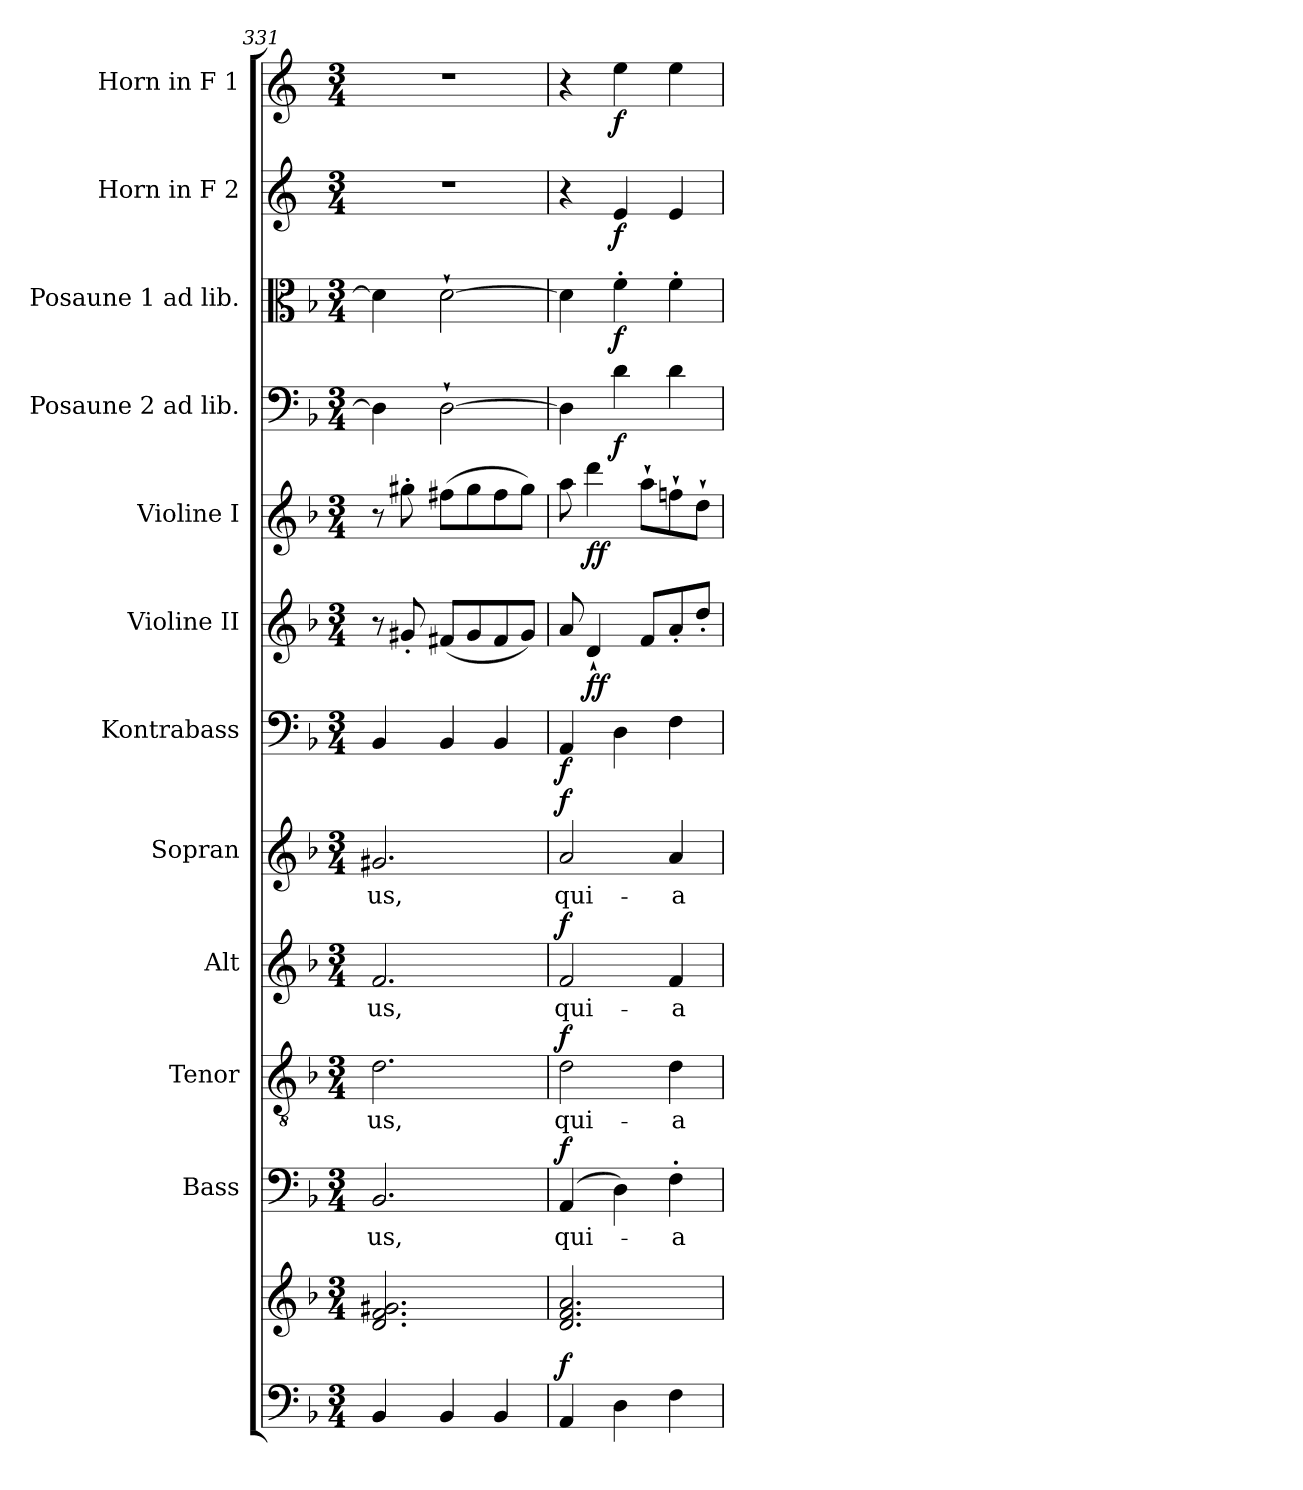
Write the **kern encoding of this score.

**kern	**kern	**dynam	**kern	**text	**dynam	**kern	**text	**dynam	**kern	**text	**dynam	**kern	**text	**dynam	**kern	**dynam	**kern	**dynam	**kern	**dynam	**kern	**dynam	**kern	**dynam	**kern	**dynam	**kern	**dynam
*part12	*part12	*part12	*part11	*part11	*part11	*part10	*part10	*part10	*part9	*part9	*part9	*part8	*part8	*part8	*part7	*part7	*part6	*part6	*part5	*part5	*part4	*part4	*part3	*part3	*part2	*part2	*part1	*part1
*staff13	*staff12	*staff12/13	*staff11	*staff11	*staff11	*staff10	*staff10	*staff10	*staff9	*staff9	*staff9	*staff8	*staff8	*staff8	*staff7	*staff7	*staff6	*staff6	*staff5	*staff5	*staff4	*staff4	*staff3	*staff3	*staff2	*staff2	*staff1	*staff1
*	*	*	*I"Bass	*	*	*I"Tenor	*	*	*I"Alt	*	*	*I"Sopran	*	*	*I"Kontrabass	*	*I"Violine II	*	*I"Violine I	*	*I"Posaune 2 ad lib.	*	*I"Posaune 1 ad lib.	*	*I"Horn in F 2	*	*I"Horn in F 1	*
*	*	*	*I'B.	*	*	*I'T.	*	*	*I'A.	*	*	*I'S.	*	*	*I'Kb.	*	*I'Vl. II	*	*I'Vl. I	*	*I'Pos. 2	*	*I'Pos. 1	*	*I'Hrn. F 2	*	*I'Hrn. F 1	*
!!LO:PB:g=z
*clefF4	*clefG2	*	*clefF4	*	*	*clefGv2	*	*	*clefG2	*	*	*clefG2	*	*	*clefF4	*	*clefG2	*	*clefG2	*	*clefF4	*	*clefC3	*	*clefG2	*	*clefG2	*
*	*	*	*	*	*	*	*	*	*	*	*	*	*	*	*ITrd7c12	*	*	*	*	*	*	*	*	*	*ITrd4c7	*	*ITrd4c7	*
*k[b-]	*k[b-]	*	*k[b-]	*	*	*k[b-]	*	*	*k[b-]	*	*	*k[b-]	*	*	*k[b-]	*	*k[b-]	*	*k[b-]	*	*k[b-]	*	*k[b-]	*	*k[b-]	*	*k[b-]	*
*F:	*F:	*	*F:	*	*	*F:	*	*	*F:	*	*	*F:	*	*	*F:	*	*F:	*	*F:	*	*F:	*	*F:	*	*F:	*	*F:	*
*M3/4	*M3/4	*	*M3/4	*	*	*M3/4	*	*	*M3/4	*	*	*M3/4	*	*	*M3/4	*	*M3/4	*	*M3/4	*	*M3/4	*	*M3/4	*	*M3/4	*	*M3/4	*
=331	=331	=331	=331	=331	=331	=331	=331	=331	=331	=331	=331	=331	=331	=331	=331	=331	=331	=331	=331	=331	=331	=331	=331	=331	=331	=331	=331	=331
!	!	!	!	!LO:LY:b	!	!	!LO:LY:b	!	!	!LO:LY:b	!	!	!LO:LY:b	!	!	!	!	!	!	!	!	!	!	!	!	!	!	!
4BB-/	2.d/ 2.f/ 2.g#X/	.	2.BB-/	-us,	.	2.d\	-us,	.	2.f/	-us,	.	2.g#X/	-us,	.	4BBB-/	.	8r	.	8r	.	4D\]	.	4d\]	.	2.r	.	2.r	.
.	.	.	.	.	.	.	.	.	.	.	.	.	.	.	.	.	8g#X'</	.	8gg#X'>\	.	.	.	.	.	.	.	.	.
!	!	!	!	!	!	!	!	!	!	!	!	!	!	!	!	!	!	!	!	!	!	!LO:DY:b	!	!LO:DY:b	!	!	!	!
4BB-/	.	.	.	.	.	.	.	.	.	.	.	.	.	.	4BBB-/	.	(<8f#X/L	.	(>8ff#X\L	.	[2D`>\	pf	[2d`>\	pf	.	.	.	.
.	.	.	.	.	.	.	.	.	.	.	.	.	.	.	.	.	8g#/	.	8gg#\	.	.	.	.	.	.	.	.	.
4BB-/	.	.	.	.	.	.	.	.	.	.	.	.	.	.	4BBB-/	.	8f#/	.	8ff#\	.	.	.	.	.	.	.	.	.
.	.	.	.	.	.	.	.	.	.	.	.	.	.	.	.	.	8g#/J)	.	8gg#\J)	.	.	.	.	.	.	.	.	.
=332	=332	=332	=332	=332	=332	=332	=332	=332	=332	=332	=332	=332	=332	=332	=332	=332	=332	=332	=332	=332	=332	=332	=332	=332	=332	=332	=332	=332
!	!	!LO:DY:a=2	!	!LO:LY:b	!LO:DY:a	!	!LO:LY:b	!LO:DY:a	!	!LO:LY:b	!LO:DY:a	!	!LO:LY:b	!LO:DY:a	!	!LO:DY:b	!	!	!	!	!	!	!	!	!	!	!	!
4AA/	2.d/ 2.f/ 2.a/	f	(4AA/	qui-	f	2d\	qui-	f	2f/	qui-	f	2a/	qui-	f	4AAA/	f	8a/	.	8aa\	.	4D\]	.	4d\]	.	4r	.	4r	.
!	!	!	!	!	!	!	!	!	!	!	!	!	!	!	!	!	!	!LO:DY:b	!	!LO:DY:b	!	!	!	!	!	!	!	!
.	.	.	.	.	.	.	.	.	.	.	.	.	.	.	.	.	4d`</	ff	4ddd\	ff	.	.	.	.	.	.	.	.
!	!	!	!	!	!	!	!	!	!	!	!	!	!	!	!	!	!	!	!	!	!	!LO:DY:b	!	!LO:DY:b	!	!LO:DY:b	!	!LO:DY:b
4D\	.	.	4D\)	.	.	.	.	.	.	.	.	.	.	.	4DD\	.	.	.	.	.	4d\	f	4f'>\	f	4A/	f	4a\	f
.	.	.	.	.	.	.	.	.	.	.	.	.	.	.	.	.	8f/L	.	8aa`>\L	.	.	.	.	.	.	.	.	.
!	!	!	!	!LO:LY:b	!	!	!LO:LY:b	!	!	!LO:LY:b	!	!	!LO:LY:b	!	!	!	!	!	!	!	!	!	!	!	!	!	!	!
4F\	.	.	4F'>\	-a	.	4d\	-a	.	4f/	-a	.	4a/	-a	.	4FF\	.	8a'</	.	8ffn`>\	.	4d\	.	4f'>\	.	4A/	.	4a\	.
.	.	.	.	.	.	.	.	.	.	.	.	.	.	.	.	.	8dd'</J	.	8dd`>\J	.	.	.	.	.	.	.	.	.
=	=	=	=	=	=	=	=	=	=	=	=	=	=	=	=	=	=	=	=	=	=	=	=	=	=	=	=	=
*-	*-	*-	*-	*-	*-	*-	*-	*-	*-	*-	*-	*-	*-	*-	*-	*-	*-	*-	*-	*-	*-	*-	*-	*-	*-	*-	*-	*-
